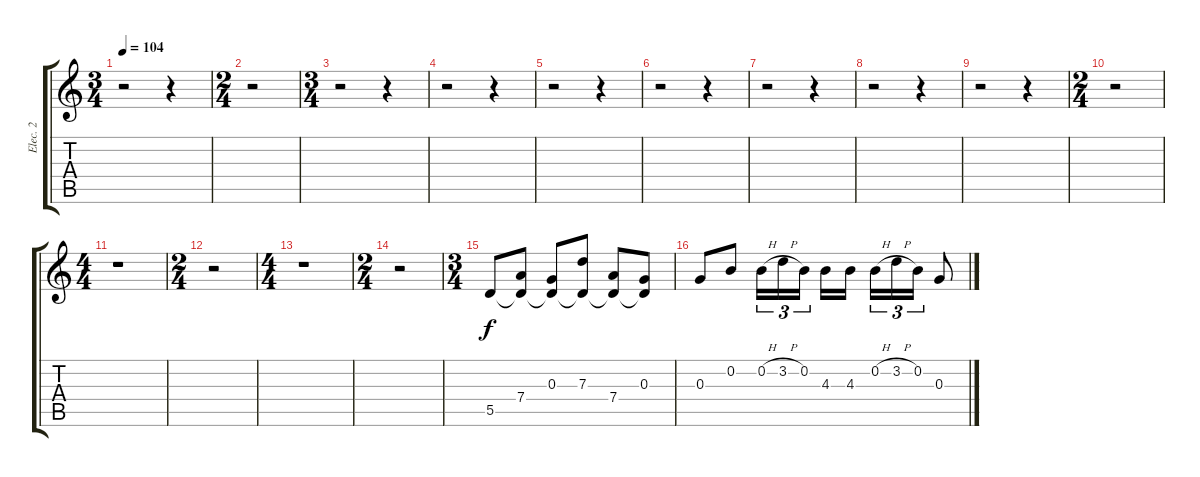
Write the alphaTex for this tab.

\track ("Elec. 2" "Elec. 2") {instrument electricguitarclean}
\staff {score tabs}
\tuning (E4 B3 G3 D3 A2 E2) {hide}
\ts (3 4)
\tempo 104
\clef g2
\ks c
r.2{dy f} r.4 |
\ts (2 4)
r.2 |
\ts (3 4)
r.2 r.4 |
r.2 r.4 |
r.2 r.4 |
r.2 r.4 |
r.2 r.4 |
r.2 r.4 |
r.2 r.4 |
\ts (2 4)
r.2 |
\ts (4 4)
r.1 |
\ts (2 4)
r.2 |
\ts (4 4)
r.1 |
\ts (2 4)
r.2 |
\ts (3 4)
5.5.8 (7.4 5.5{t}).8 (0.3 5.5{t}).8 (7.3 5.5{t}).8 (7.4 5.5{t}).8 (0.3 5.5{t}).8 |
0.3.8 0.2.8 0.2{h}.16{tu (3 2)} 3.2{h}.16{tu (3 2)} 0.2.16{tu (3 2)} 4.3.16 4.3.16 0.2{h}.16{tu (3 2)} 3.2{h}.16{tu (3 2)} 0.2.16{tu (3 2)} 0.3.8
